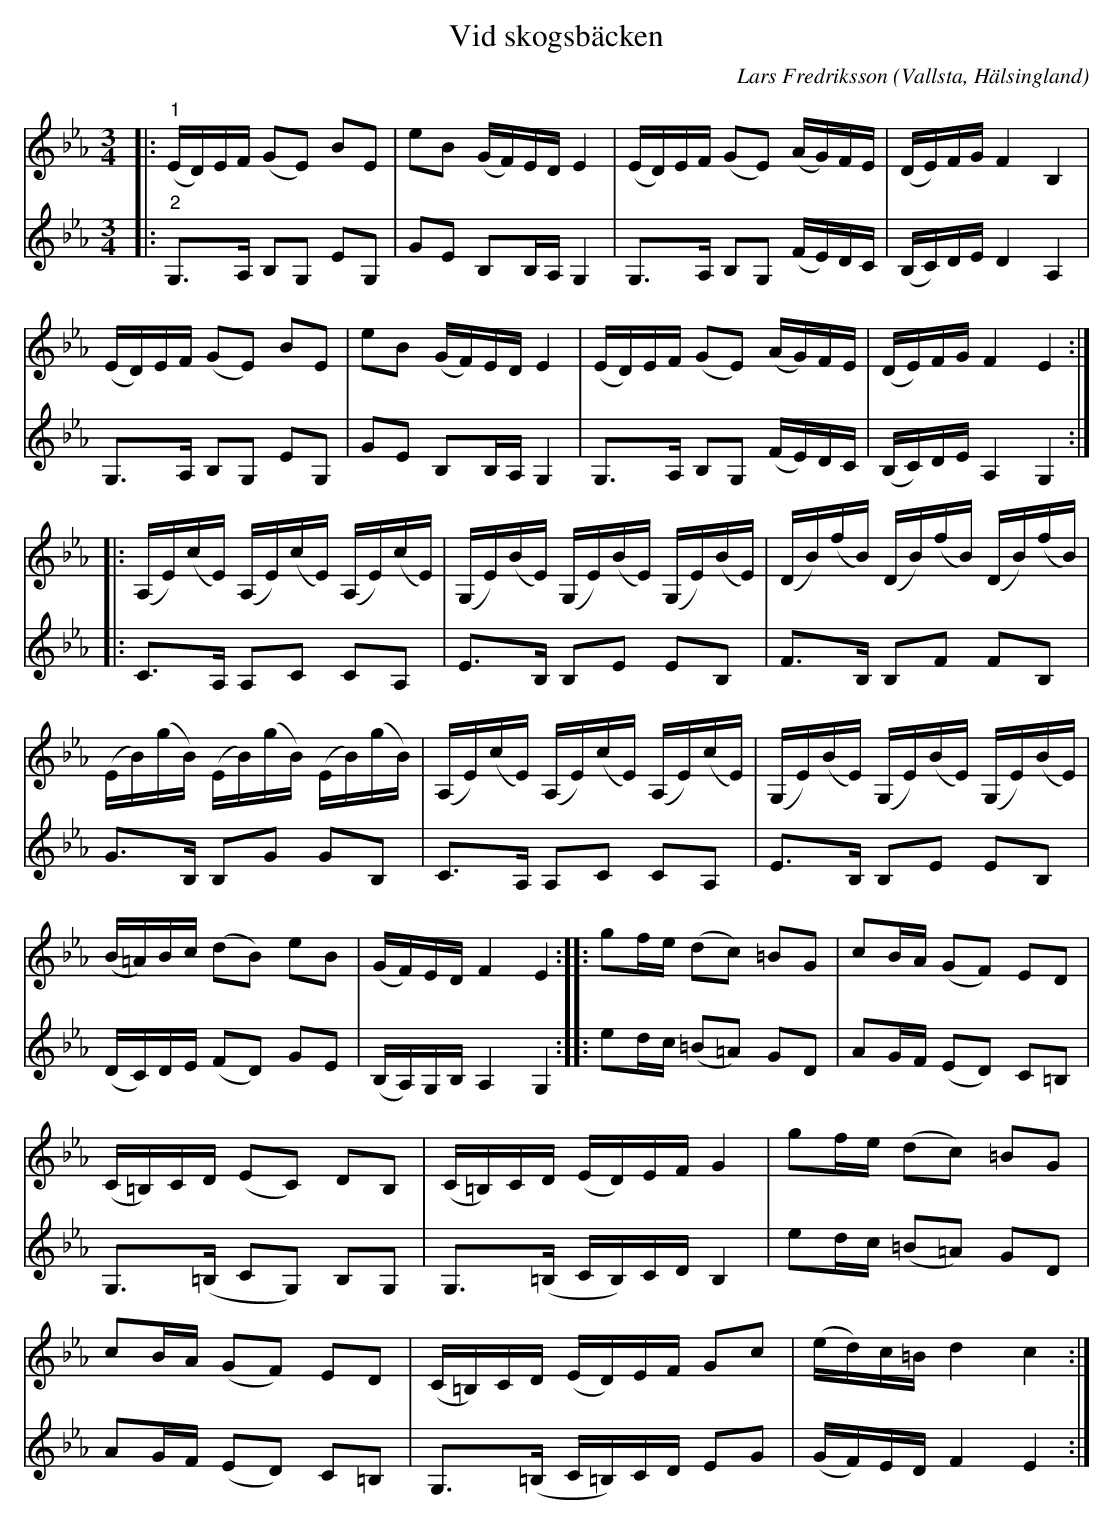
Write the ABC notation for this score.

X:1
T:Vid skogsbäcken
C:Lars Fredriksson
O:Vallsta, Hälsingland
L:1/16
M:3/4
K:Eb
V:1
|:"^1" (ED)EF (G2E2) B2E2 | e2B2 (GF)ED E4 | (ED)EF (G2E2) (AG)FE | (DE)FG F4 B,4 |
(ED)EF (G2E2) B2E2 | e2B2 (GF)ED E4 | (ED)EF (G2E2) (AG)FE | (DE)FG F4 E4 ::
(A,E)(cE) (A,E)(cE) (A,E)(cE) | (G,E)(BE) (G,E)(BE) (G,E)(BE) | (DB)(fB) (DB)(fB) (DB)(fB) | (EB)(gB) (EB)(gB) (EB)(gB) |
(A,E)(cE) (A,E)(cE) (A,E)(cE) | (G,E)(BE) (G,E)(BE) (G,E)(BE) | (B=A)Bc (d2B2) e2B2 | (GF)ED F4 E4 ::
g2fe (d2c2) =B2G2 | c2BA (G2F2) E2D2 | (C=B,)CD (E2C2) D2B,2 | (C=B,)CD (ED)EF G4 |
g2fe (d2c2) =B2G2 | c2BA (G2F2) E2D2 | (C=B,)CD (ED)EF G2c2 | (ed)c=B d4 c4 :|
V:2
|:"^2" G,2>A,2 B,2G,2 E2G,2 | G2E2 B,2B,A, G,4 | G,2>A,2 B,2G,2 (FE)DC | (B,C)DE D4 A,4 |
G,2>A,2 B,2G,2 E2G,2 | G2E2 B,2B,A, G,4 | G,2>A,2 B,2G,2 (FE)DC | (B,C)DE A,4 G,4 ::
C2>A,2 A,2C2 C2A,2 | E2>B,2 B,2E2 E2B,2 | F2>B,2 B,2F2 F2B,2 | G2>B,2 B,2G2 G2B,2 |
C2>A,2 A,2C2 C2A,2 | E2>B,2 B,2E2 E2B,2 | (DC)DE (F2D2) G2E2 | (B,A,)G,B, A,4 G,4 ::
e2dc (=B2=A2) G2D2 | A2GF (E2D2) C2=B,2 | G,2>(=B,2 C2G,2) B,2G,2 | G,2>(=B,2 CB,)CD B,4 |
e2dc (=B2=A2) G2D2 | A2GF (E2D2) C2=B,2 | G,2>(=B,2 C=B,)CD E2G2 | (GF)ED F4 E4 :|
